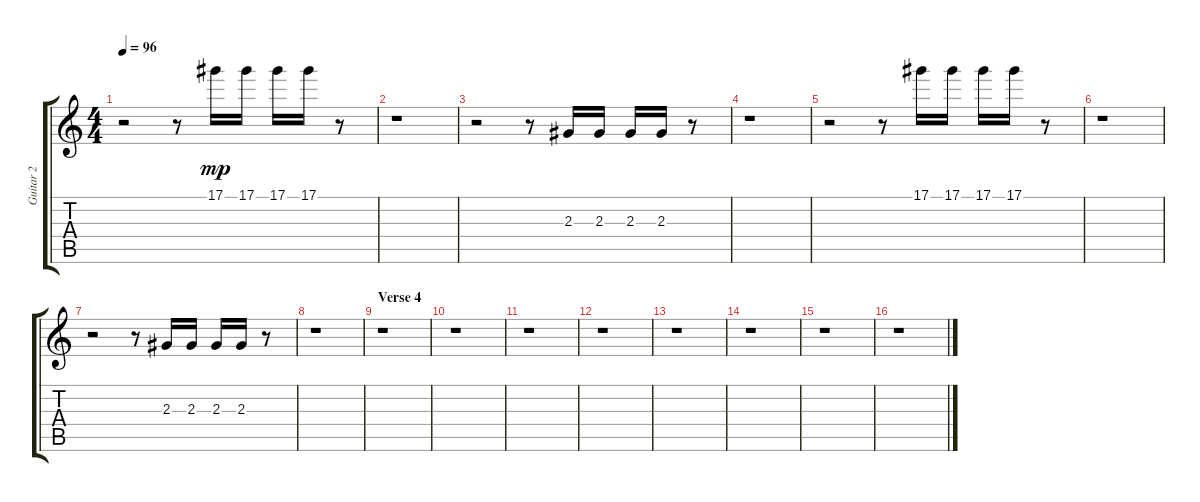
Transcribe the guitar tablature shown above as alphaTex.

\track ("Guitar 2" "Guitar 2") {instrument distortionguitar}
\staff {score tabs}
\tuning (Eb4 Bb3 Gb3 Db3 Ab2 Db2) {hide}
\ts (4 4)
\tempo 96
\clef g2
\ks c
r.2{dy mp} r.8 17.1.16 17.1.16 17.1.16 17.1.16 r.8 |
r.1 |
r.2 r.8 2.3.16 2.3.16 2.3.16 2.3.16 r.8 |
r.1 |
r.2 r.8 17.1.16 17.1.16 17.1.16 17.1.16 r.8 |
r.1 |
r.2 r.8 2.3.16 2.3.16 2.3.16 2.3.16 r.8 |
r.1 |
\section ("" "Verse 4")
r.1 |
r.1 |
r.1 |
r.1 |
r.1 |
r.1 |
r.1 |
r.1
